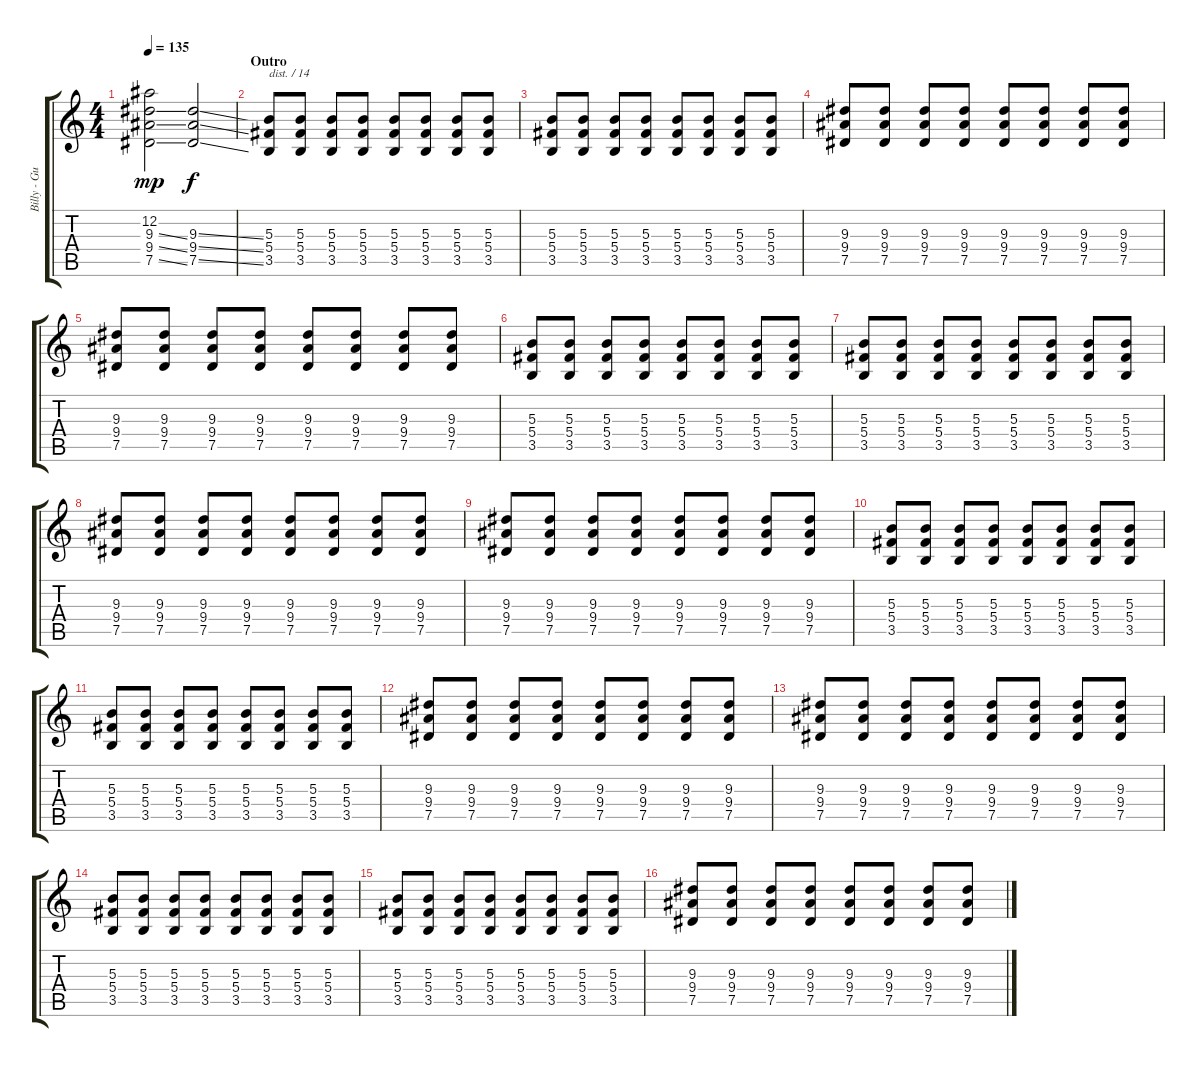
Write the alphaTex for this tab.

\track ("Billy - Guitar II" "Billy - Gu") {instrument distortionguitar}
\staff {score tabs}
\tuning (Eb4 Bb3 Gb3 Db3 Ab2 Eb2) {hide}
\ts (4 4)
\tempo 135
\clef g2
\ks c
(12.2 9.3{ss} 9.4{ss} 7.5{ss}).2{dy mp volume 14 instrument distortionguitar} (9.3{ss} 9.4{ss} 7.5{ss}).2{dy f} |
\section ("" "Outro")
(5.3 5.4 3.5).8{txt "dist. / 14" volume 14 instrument distortionguitar} (5.3 5.4 3.5).8 (5.3 5.4 3.5).8 (5.3 5.4 3.5).8 (5.3 5.4 3.5).8 (5.3 5.4 3.5).8 (5.3 5.4 3.5).8 (5.3 5.4 3.5).8 |
(5.3 5.4 3.5).8 (5.3 5.4 3.5).8 (5.3 5.4 3.5).8 (5.3 5.4 3.5).8 (5.3 5.4 3.5).8 (5.3 5.4 3.5).8 (5.3 5.4 3.5).8 (5.3 5.4 3.5).8 |
(9.3 9.4 7.5).8 (9.3 9.4 7.5).8 (9.3 9.4 7.5).8 (9.3 9.4 7.5).8 (9.3 9.4 7.5).8 (9.3 9.4 7.5).8 (9.3 9.4 7.5).8 (9.3 9.4 7.5).8 |
(9.3 9.4 7.5).8 (9.3 9.4 7.5).8 (9.3 9.4 7.5).8 (9.3 9.4 7.5).8 (9.3 9.4 7.5).8 (9.3 9.4 7.5).8 (9.3 9.4 7.5).8 (9.3 9.4 7.5).8 |
(5.3 5.4 3.5).8 (5.3 5.4 3.5).8 (5.3 5.4 3.5).8 (5.3 5.4 3.5).8 (5.3 5.4 3.5).8 (5.3 5.4 3.5).8 (5.3 5.4 3.5).8 (5.3 5.4 3.5).8 |
(5.3 5.4 3.5).8 (5.3 5.4 3.5).8 (5.3 5.4 3.5).8 (5.3 5.4 3.5).8 (5.3 5.4 3.5).8 (5.3 5.4 3.5).8 (5.3 5.4 3.5).8 (5.3 5.4 3.5).8 |
(9.3 9.4 7.5).8 (9.3 9.4 7.5).8 (9.3 9.4 7.5).8 (9.3 9.4 7.5).8 (9.3 9.4 7.5).8 (9.3 9.4 7.5).8 (9.3 9.4 7.5).8 (9.3 9.4 7.5).8 |
(9.3 9.4 7.5).8 (9.3 9.4 7.5).8 (9.3 9.4 7.5).8 (9.3 9.4 7.5).8 (9.3 9.4 7.5).8 (9.3 9.4 7.5).8 (9.3 9.4 7.5).8 (9.3 9.4 7.5).8 |
(5.3 5.4 3.5).8 (5.3 5.4 3.5).8 (5.3 5.4 3.5).8 (5.3 5.4 3.5).8 (5.3 5.4 3.5).8 (5.3 5.4 3.5).8 (5.3 5.4 3.5).8 (5.3 5.4 3.5).8 |
(5.3 5.4 3.5).8 (5.3 5.4 3.5).8 (5.3 5.4 3.5).8 (5.3 5.4 3.5).8 (5.3 5.4 3.5).8 (5.3 5.4 3.5).8 (5.3 5.4 3.5).8 (5.3 5.4 3.5).8 |
(9.3 9.4 7.5).8 (9.3 9.4 7.5).8 (9.3 9.4 7.5).8 (9.3 9.4 7.5).8 (9.3 9.4 7.5).8 (9.3 9.4 7.5).8 (9.3 9.4 7.5).8 (9.3 9.4 7.5).8 |
(9.3 9.4 7.5).8 (9.3 9.4 7.5).8 (9.3 9.4 7.5).8 (9.3 9.4 7.5).8 (9.3 9.4 7.5).8 (9.3 9.4 7.5).8 (9.3 9.4 7.5).8 (9.3 9.4 7.5).8 |
(5.3 5.4 3.5).8 (5.3 5.4 3.5).8 (5.3 5.4 3.5).8 (5.3 5.4 3.5).8 (5.3 5.4 3.5).8 (5.3 5.4 3.5).8 (5.3 5.4 3.5).8 (5.3 5.4 3.5).8 |
(5.3 5.4 3.5).8 (5.3 5.4 3.5).8 (5.3 5.4 3.5).8 (5.3 5.4 3.5).8 (5.3 5.4 3.5).8 (5.3 5.4 3.5).8 (5.3 5.4 3.5).8 (5.3 5.4 3.5).8 |
(9.3 9.4 7.5).8 (9.3 9.4 7.5).8 (9.3 9.4 7.5).8 (9.3 9.4 7.5).8 (9.3 9.4 7.5).8 (9.3 9.4 7.5).8 (9.3 9.4 7.5).8 (9.3 9.4 7.5).8
